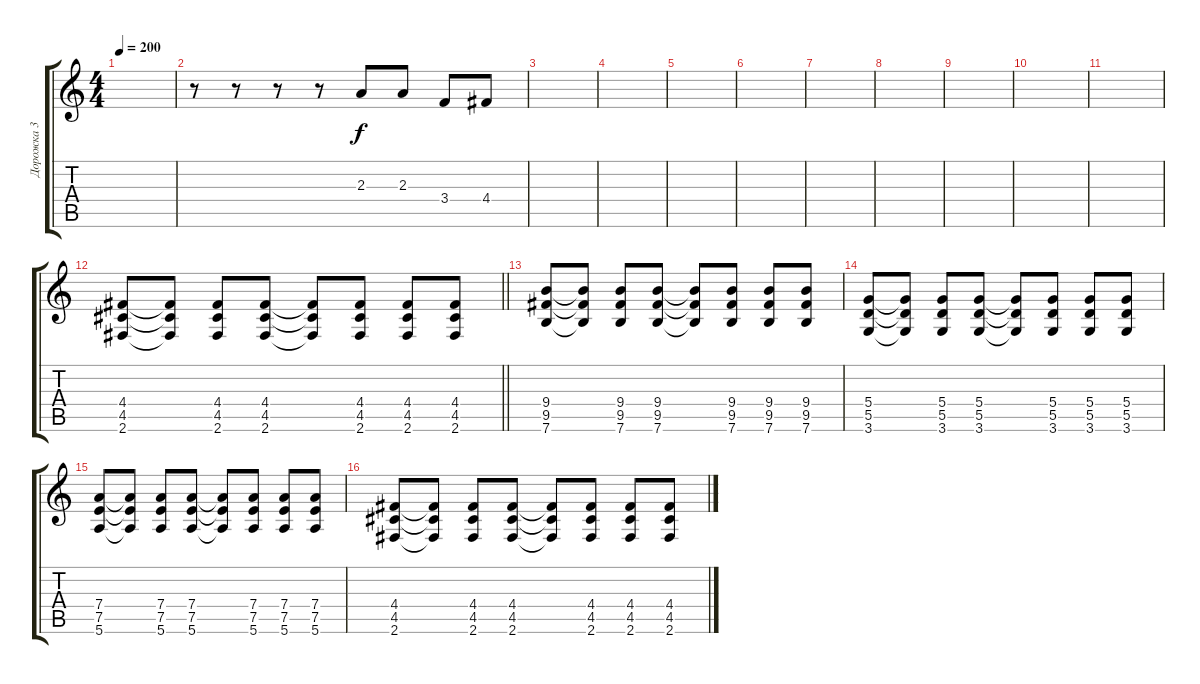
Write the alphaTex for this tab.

\track ("Дорожка 3" "Дорожка 3") {instrument overdrivenguitar}
\staff {score tabs}
\tuning (E4 B3 G3 D3 A2 E2) {hide}
\ts (4 4)
\tempo 200
\clef g2
\ks c
|
r.8 r.8 r.8 r.8 2.3.8 2.3.8 3.4.8 4.4.8 |
|
|
|
|
|
|
|
|
|
\barLineRight lightlight
(4.4 4.5 2.6).8{volume 16 instrument electricguitarclean} (4.4{t} 4.5{t} 2.6{t}).8 (4.4 4.5 2.6).8 (4.4 4.5 2.6).8 (4.4{t} 4.5{t} 2.6{t}).8 (4.4 4.5 2.6).8 (4.4 4.5 2.6).8 (4.4 4.5 2.6).8 |
\section ("" "")
(9.4 9.5 7.6).8 (9.4{t} 9.5{t} 7.6{t}).8 (9.4 9.5 7.6).8 (9.4 9.5 7.6).8 (9.4{t} 9.5{t} 7.6{t}).8 (9.4 9.5 7.6).8 (9.4 9.5 7.6).8 (9.4 9.5 7.6).8 |
(5.4 5.5 3.6).8 (5.4{t} 5.5{t} 3.6{t}).8 (5.4 5.5 3.6).8 (5.4 5.5 3.6).8 (5.4{t} 5.5{t} 3.6{t}).8 (5.4 5.5 3.6).8 (5.4 5.5 3.6).8 (5.4 5.5 3.6).8 |
(7.4 7.5 5.6).8 (7.4{t} 7.5{t} 5.6{t}).8 (7.4 7.5 5.6).8 (7.4 7.5 5.6).8 (7.4{t} 7.5{t} 5.6{t}).8 (7.4 7.5 5.6).8 (7.4 7.5 5.6).8 (7.4 7.5 5.6).8 |
(4.4 4.5 2.6).8{volume 16 instrument electricguitarclean} (4.4{t} 4.5{t} 2.6{t}).8 (4.4 4.5 2.6).8 (4.4 4.5 2.6).8 (4.4{t} 4.5{t} 2.6{t}).8 (4.4 4.5 2.6).8 (4.4 4.5 2.6).8 (4.4 4.5 2.6).8
